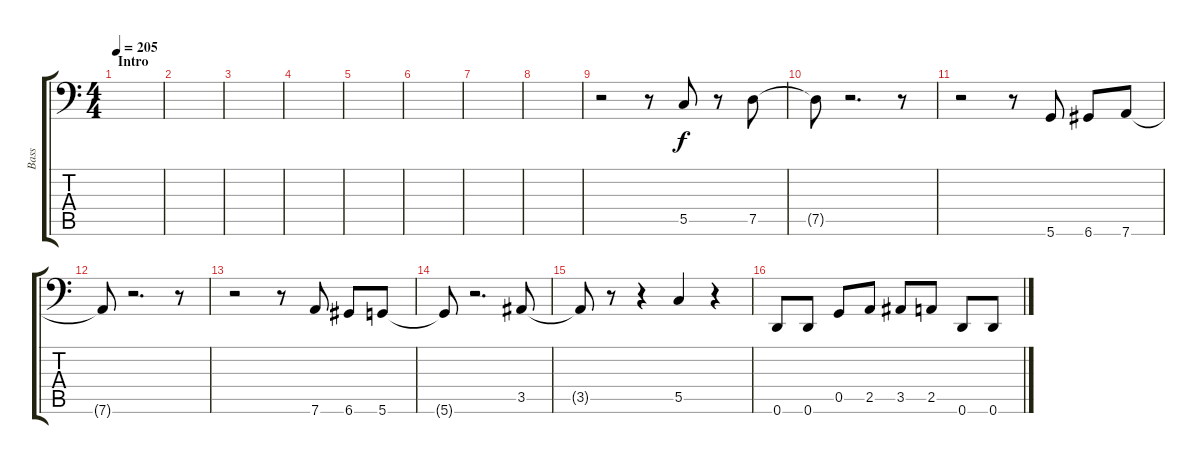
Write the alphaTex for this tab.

\track ("Bass" "Bass") {instrument electricbasspick}
\staff {score tabs}
\tuning (D3 A2 F2 C2 G1 D1) {hide}
\ts (4 4)
\section ("" "Intro")
\tempo 205
\clef f4
\ks c
|
|
|
|
|
|
|
|
r.2 r.8 5.5.8 r.8 7.5.8 |
7.5{t}.8 r.2{d} r.8 |
r.2 r.8 5.6.8 6.6.8 7.6.8 |
7.6{t}.8 r.2{d} r.8 |
r.2 r.8 7.6.8 6.6.8 5.6.8 |
5.6{t}.8 r.2{d} 3.5.8 |
3.5{t}.8 r.8 r.4 5.5.4 r.4 |
0.6.8 0.6.8 0.5.8 2.5.8 3.5.8 2.5.8 0.6.8 0.6.8
